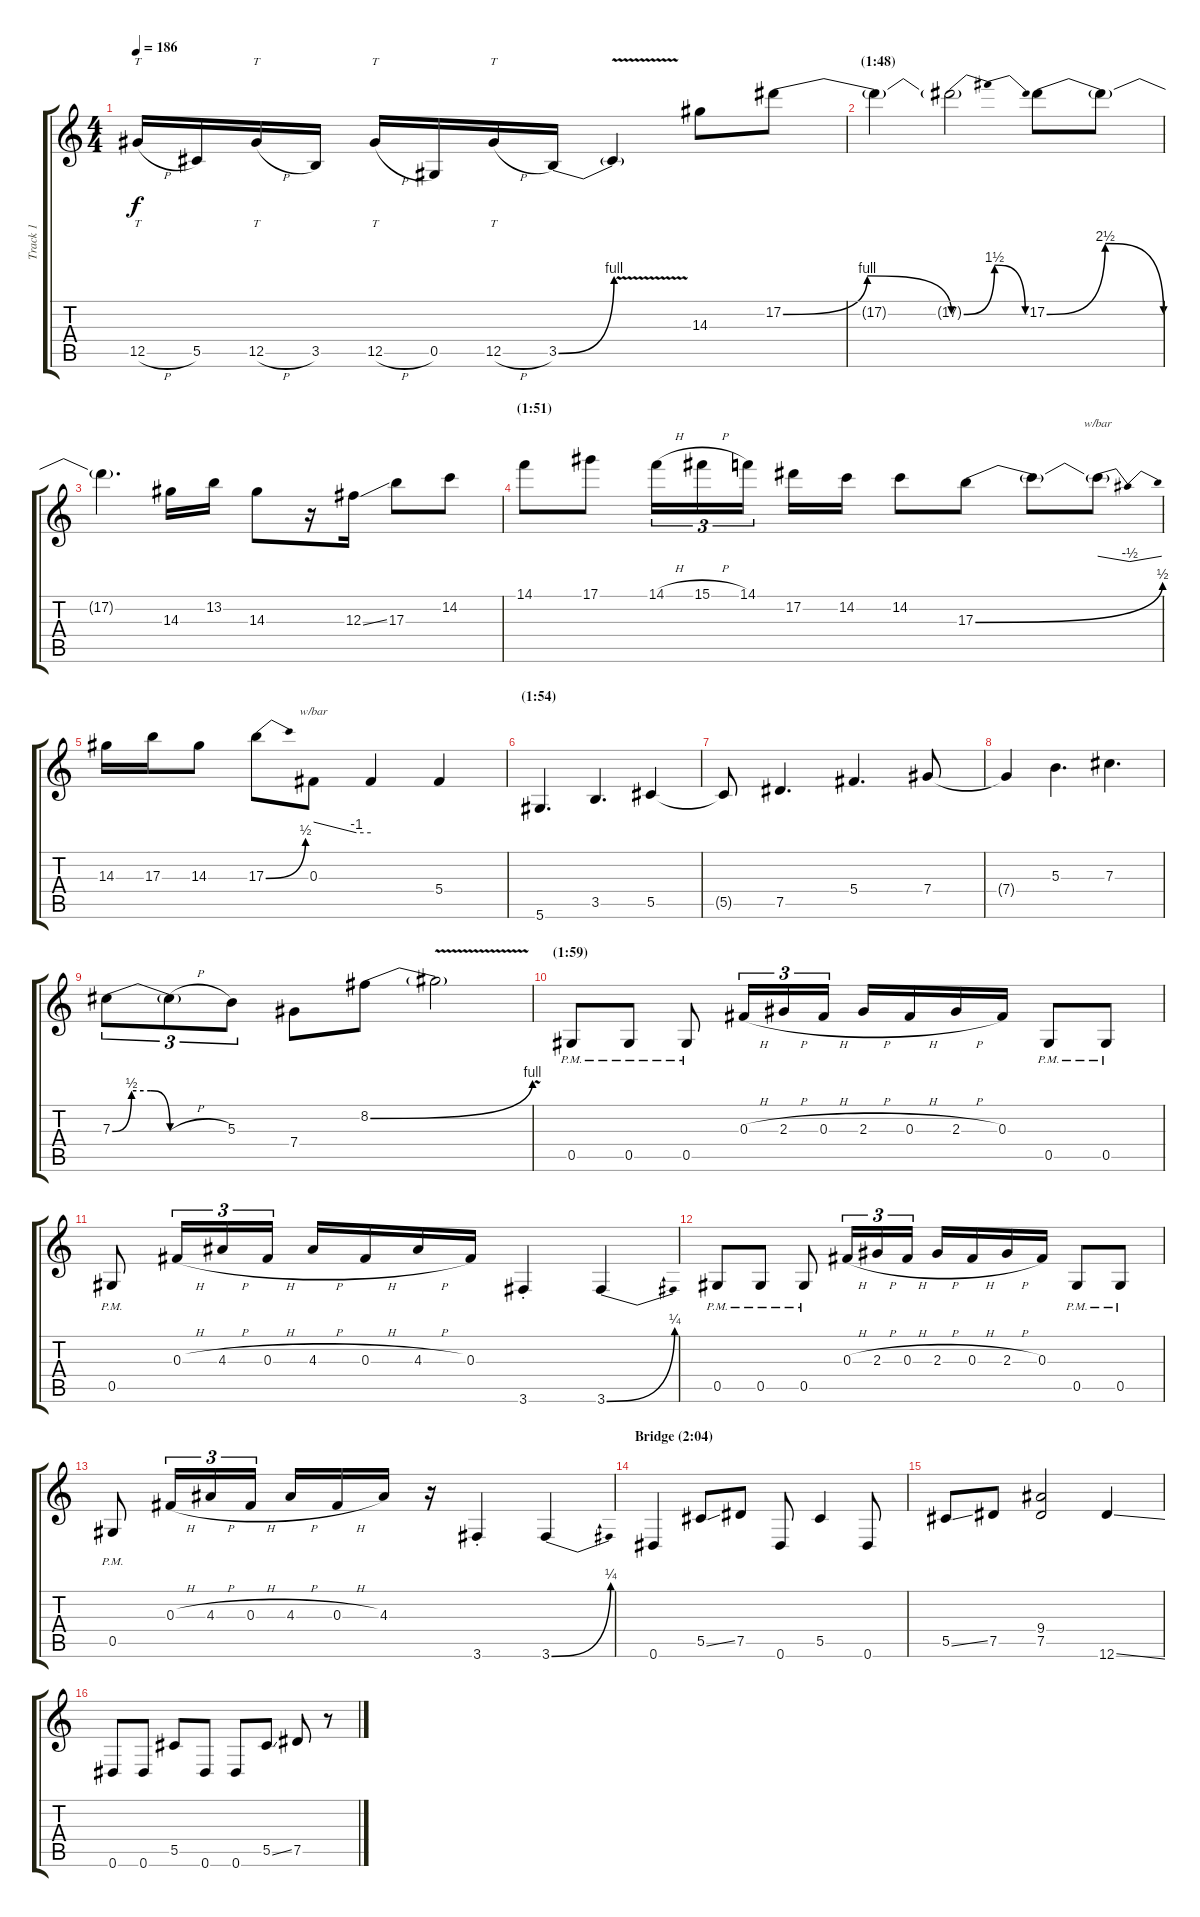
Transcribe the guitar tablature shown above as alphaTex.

\track ("Track 1" "Track 1") {instrument distortionguitar}
\staff {score tabs}
\tuning (Eb4 Bb3 Gb3 Db3 Ab2 Eb2) {hide}
\ts (4 4)
\tempo 186
\clef g2
\ks c
12.5{h}.16{tt dy f} 5.5.16 12.5{h}.16{tt} 3.5.16 12.5{h}.16{tt} 0.5.16 12.5{h}.16{tt} 3.5{be (bend 0 0 60 4)}.16 3.5{v t}.4 14.3.8 17.2{be (bendrelease 0 0 30 4 30 4 60 0)}.8 |
\section ("" "(1:48)")
17.2{t}.4 17.2{be (bendrelease 0 0 30 6 30 6 60 0) t}.2 17.2{be (bendrelease 0 0 20 10 40 10 60 0)}.8 17.2{t}.8 |
17.2{t}.4{d} 14.3.16 13.2.16 14.3.8 r.16 12.3{ss}.16 17.3.8 14.2.8 |
\section ("" "(1:51)")
14.1.8 17.1.8 14.1{h}.16{tu (3 2)} 15.1{h}.16{tu (3 2)} 14.1.16{tu (3 2)} 17.2.16 14.2.16 14.2.8 17.3{be (bend 0 0 60 2)}.8 17.3{t}.8 17.3{t}.8{tbe (dip default 0 0 30 -2 60 0)} |
14.3.16 17.3.16 14.3.8 17.3{be (bend 0 0 60 2)}.8 0.3.8{tbe (custom default 0 0 45 -4 60 -4)} 0.3{t}.4 5.4.4 |
\section ("" "(1:54)")
5.6.4{d} 3.5.4{d} 5.5.4 |
5.5{t}.8 7.5.4{d} 5.4.4{d} 7.4.8 |
7.4{t}.4 5.3.4{d} 7.3.4{d} |
7.3{be (custom 0 0 10 2 20 2 30 0 60 0)}.8{tu (3 2)} 7.3{h t}.8{tu (3 2)} 5.3.8{tu (3 2)} 7.4.8 8.2{be (bend 0 0 60 4)}.8 8.2{v t}.2 |
\section ("" "(1:59)")
0.5{pm}.8 0.5{pm}.8 0.5{pm}.8 0.3{h}.16{tu (3 2)} 2.3{h}.16{tu (3 2)} 0.3{h}.16{tu (3 2)} 2.3{h}.16 0.3{h}.16 2.3{h}.16 0.3.16 0.5{pm}.8 0.5{pm}.8 |
0.5{pm}.8 0.3{h}.16{tu (3 2)} 4.3{h}.16{tu (3 2)} 0.3{h}.16{tu (3 2)} 4.3{h}.16 0.3{h}.16 4.3{h}.16 0.3.16 3.6{st}.4 3.6{be (bend 0 0 60 1)}.4 |
0.5{pm}.8 0.5{pm}.8 0.5{pm}.8 0.3{h}.16{tu (3 2)} 2.3{h}.16{tu (3 2)} 0.3{h}.16{tu (3 2)} 2.3{h}.16 0.3{h}.16 2.3{h}.16 0.3.16 0.5{pm}.8 0.5{pm}.8 |
0.5{pm}.8 0.3{h}.16{tu (3 2)} 4.3{h}.16{tu (3 2)} 0.3{h}.16{tu (3 2)} 4.3{h}.16 0.3{h}.16 4.3.16 r.16 3.6{st}.4 3.6{be (bend 0 0 60 1)}.4 |
\section ("" "Bridge (2:04)")
0.6.4 5.5{ss}.8 7.5.8 0.6.8 5.5.4 0.6.8 |
5.5{ss}.8 7.5.8 (9.4 7.5).2 12.6{ss}.4 |
0.6.8 0.6.8 5.5.8 0.6.8 0.6.8 5.5{ss}.8 7.5.8 r.8
